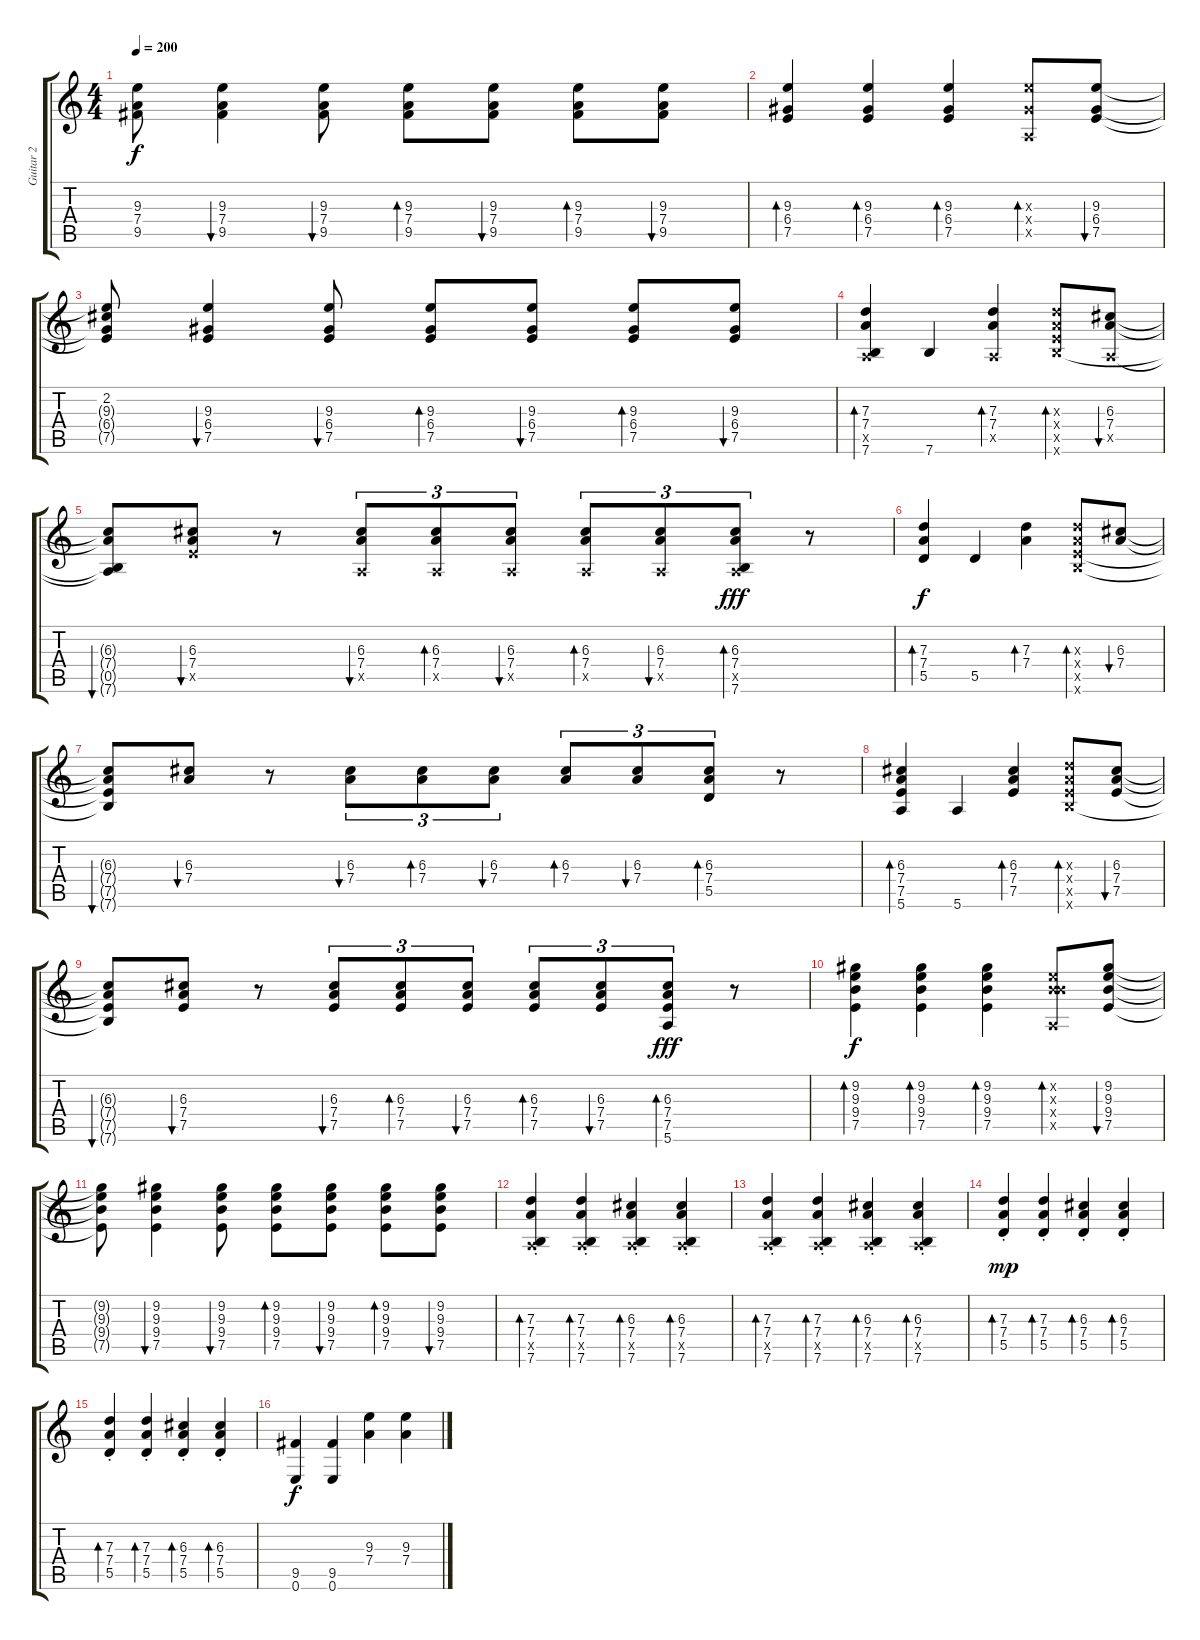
\track ("Guitar 2" "Guitar 2") {instrument overdrivenguitar}
\staff {score tabs}
\tuning (E4 B3 G3 D3 A2 E2) {hide}
\ts (4 4)
\tempo 200
\clef g2
\ks c
(9.3{t} 7.4{t} 9.5{t}).8{dy f} (9.3 7.4 9.5).4{bu 60} (9.3 7.4 9.5).8{bu 60} (9.3 7.4 9.5).8{bd 60} (9.3 7.4 9.5).8{bu 60} (9.3 7.4 9.5).8{bd 60} (9.3 7.4 9.5).8{bu 60} |
(9.3 6.4 7.5).4{bd 60} (9.3 6.4 7.5).4{bd 60} (9.3 6.4 7.5).4{bd 60} (9.3{x} 6.4{x} 0.5{x}).8{bd 60} (9.3 6.4 7.5).8{bu 60} |
(2.2 9.3{t} 6.4{t} 7.5{t}).8 (9.3 6.4 7.5).4{bu 60} (9.3 6.4 7.5).8{bu 60} (9.3 6.4 7.5).8{bd 60} (9.3 6.4 7.5).8{bu 60} (9.3 6.4 7.5).8{bd 60} (9.3 6.4 7.5).8{bu 60} |
(7.3 7.4 0.5{x} 7.6).4{bd 60} 7.6.4 (7.3 7.4 0.5{x}).4{bd 60} (7.3{x} 7.4{x} 7.5{x} 7.6{x}).8{bd 60} (6.3 7.4 0.5{x}).8{bu 60} |
(6.3{t} 7.4{t} 0.5{t} 7.6{t}).8{bu 60} (6.3 7.4 7.5{x}).8{bu 60} r.8 (6.3 7.4 0.5{x}).8{tu (3 2) bu 60} (6.3 7.4 0.5{x}).8{tu (3 2) bd 60} (6.3 7.4 0.5{x}).8{tu (3 2) bu 60} (6.3 7.4 0.5{x}).8{tu (3 2) bd 60} (6.3 7.4 0.5{x}).8{tu (3 2) bu 60} (6.3 7.4 0.5{x} 7.6).8{tu (3 2) bd 60 dy fff} r.8 |
(7.3 7.4 5.5).4{bd 60 dy f} 5.5.4 (7.3 7.4).4{bd 60} (7.3{x} 7.4{x} 7.5{x} 7.6{x}).8{bd 60} (6.3 7.4).8{bu 60} |
(6.3{t} 7.4{t} 7.5{t} 7.6{t}).8{bu 60} (6.3 7.4).8{bu 60} r.8 (6.3 7.4).8{tu (3 2) bu 60} (6.3 7.4).8{tu (3 2) bd 60} (6.3 7.4).8{tu (3 2) bu 60} (6.3 7.4).8{tu (3 2) bd 60} (6.3 7.4).8{tu (3 2) bu 60} (6.3 7.4 5.5).8{tu (3 2) bd 60} r.8 |
(6.3 7.4 7.5 5.6).4{bd 60} 5.6.4 (6.3 7.4 7.5).4{bd 60} (7.3{x} 7.4{x} 7.5{x} 7.6{x}).8{bd 60} (6.3 7.4 7.5).8{bu 60} |
(6.3{t} 7.4{t} 7.5{t} 7.6{t}).8{bu 60} (6.3 7.4 7.5).8{bu 60} r.8 (6.3 7.4 7.5).8{tu (3 2) bu 60} (6.3 7.4 7.5).8{tu (3 2) bd 60} (6.3 7.4 7.5).8{tu (3 2) bu 60} (6.3 7.4 7.5).8{tu (3 2) bd 60} (6.3 7.4 7.5).8{tu (3 2) bu 60} (6.3 7.4 7.5 5.6).8{tu (3 2) bd 60 dy fff} r.8 |
(9.2 9.3 9.4 7.5).4{bd 60 dy f} (9.2 9.3 9.4 7.5).4{bd 60} (9.2 9.3 9.4 7.5).4{bd 60} (0.2{x} 9.3{x} 9.4{x} 0.5{x}).8{bd 60} (9.2 9.3 9.4 7.5).8{bu 60} |
(9.2{t} 9.3{t} 9.4{t} 7.5{t}).8 (9.2 9.3 9.4 7.5).4{bu 60} (9.2 9.3 9.4 7.5).8{bu 60} (9.2 9.3 9.4 7.5).8{bd 60} (9.2 9.3 9.4 7.5).8{bu 60} (9.2 9.3 9.4 7.5).8{bd 60} (9.2 9.3 9.4 7.5).8{bu 60} |
(7.3{st} 7.4{st} 0.5{x} 7.6{st}).4{bd 60} (7.3{st} 7.4{st} 0.5{x} 7.6{st}).4{bd 60} (6.3{st} 7.4{st} 0.5{x} 7.6{st}).4{bd 60} (6.3{st} 7.4{st} 0.5{x} 7.6{st}).4{bd 60} |
(7.3{st} 7.4{st} 0.5{x} 7.6{st}).4{bd 60} (7.3{st} 7.4{st} 0.5{x} 7.6{st}).4{bd 60} (6.3{st} 7.4{st} 0.5{x} 7.6{st}).4{bd 60} (6.3{st} 7.4{st} 0.5{x} 7.6{st}).4{bd 60} |
(7.3{st} 7.4{st} 5.5).4{bd 60 dy mp} (7.3{st} 7.4{st} 5.5).4{bd 60} (6.3{st} 7.4{st} 5.5).4{bd 60} (6.3{st} 7.4{st} 5.5).4{bd 60} |
(7.3{st} 7.4{st} 5.5).4{bd 60} (7.3{st} 7.4{st} 5.5).4{bd 60} (6.3{st} 7.4{st} 5.5).4{bd 60} (6.3{st} 7.4{st} 5.5).4{bd 60} |
(9.5 0.6).4{dy f} (9.5 0.6).4 (9.3 7.4).4 (9.3 7.4).4
